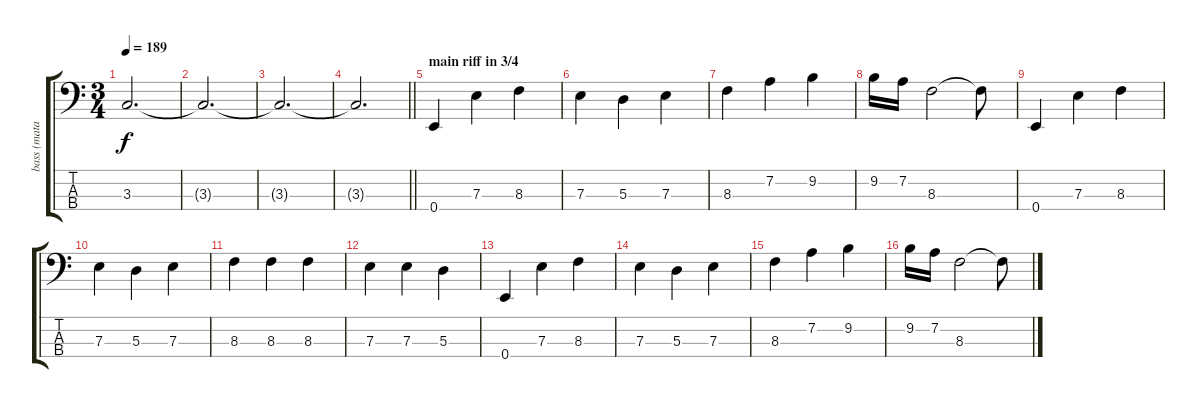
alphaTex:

\track ("bass (matatabi)" "bass (mata") {instrument electricbasspick}
\staff {score tabs}
\tuning (G2 D2 A1 E1) {hide}
\ts (3 4)
\tempo 189
\clef f4
\ks c
3.3.2{d dy f} |
3.3{t}.2{d} |
3.3{t}.2{d} |
\barLineRight lightlight
3.3{t}.2{d} |
\section ("" "main riff in 3/4")
0.4.4 7.3.4 8.3.4 |
7.3.4 5.3.4 7.3.4 |
8.3.4 7.2.4 9.2.4 |
9.2.16 7.2.16 8.3.2 8.3{t}.8 |
0.4.4 7.3.4 8.3.4 |
7.3.4 5.3.4 7.3.4 |
8.3.4 8.3.4 8.3.4 |
7.3.4 7.3.4 5.3.4 |
0.4.4 7.3.4 8.3.4 |
7.3.4 5.3.4 7.3.4 |
8.3.4 7.2.4 9.2.4 |
9.2.16 7.2.16 8.3.2 8.3{t}.8
